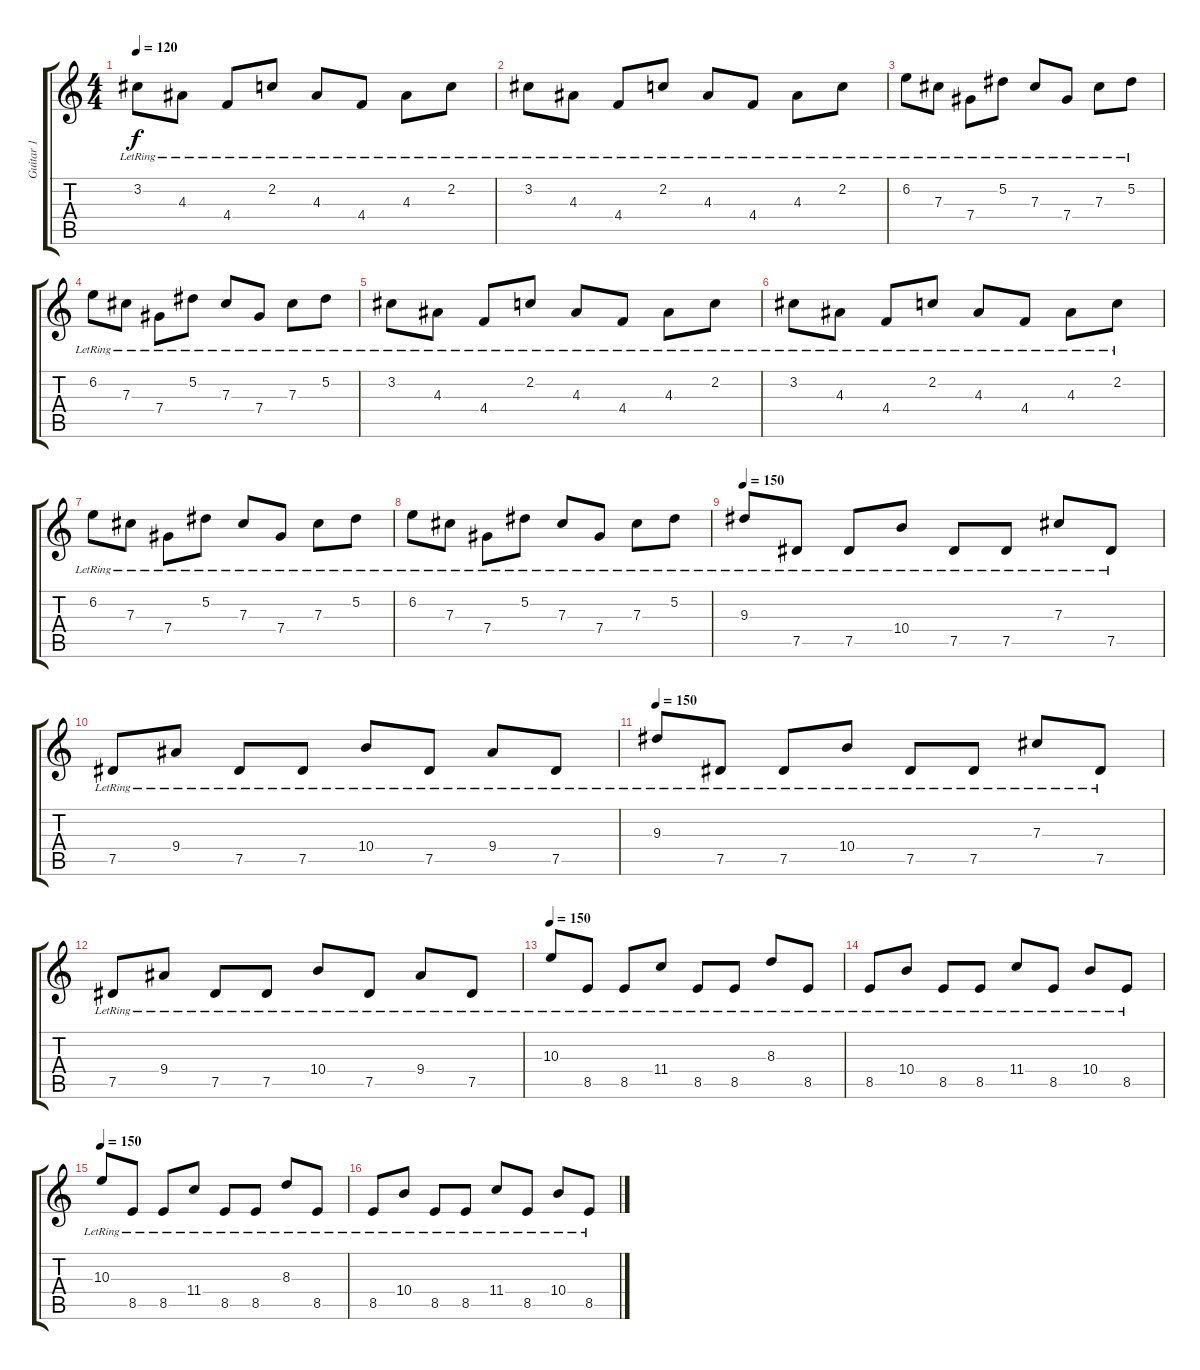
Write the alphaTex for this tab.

\track ("Guitar 1" "Guitar 1") {instrument acousticguitarsteel}
\staff {score tabs}
\tuning (Eb4 Bb3 Gb3 Db3 Ab2 Eb2) {hide}
\ts (4 4)
\tempo 120
\clef g2
\ks c
3.2{lr}.8{dy f} 4.3{lr}.8 4.4{lr}.8 2.2{lr}.8 4.3{lr}.8 4.4{lr}.8 4.3{lr}.8 2.2{lr}.8 |
3.2{lr}.8 4.3{lr}.8 4.4{lr}.8 2.2{lr}.8 4.3{lr}.8 4.4{lr}.8 4.3{lr}.8 2.2{lr}.8 |
6.2{lr}.8 7.3{lr}.8 7.4{lr}.8 5.2{lr}.8 7.3{lr}.8 7.4{lr}.8 7.3{lr}.8 5.2{lr}.8 |
6.2{lr}.8 7.3{lr}.8 7.4{lr}.8 5.2{lr}.8 7.3{lr}.8 7.4{lr}.8 7.3{lr}.8 5.2{lr}.8 |
3.2{lr}.8 4.3{lr}.8 4.4{lr}.8 2.2{lr}.8 4.3{lr}.8 4.4{lr}.8 4.3{lr}.8 2.2{lr}.8 |
3.2{lr}.8 4.3{lr}.8 4.4{lr}.8 2.2{lr}.8 4.3{lr}.8 4.4{lr}.8 4.3{lr}.8 2.2{lr}.8 |
6.2{lr}.8 7.3{lr}.8 7.4{lr}.8 5.2{lr}.8 7.3{lr}.8 7.4{lr}.8 7.3{lr}.8 5.2{lr}.8 |
6.2{lr}.8 7.3{lr}.8 7.4{lr}.8 5.2{lr}.8 7.3{lr}.8 7.4{lr}.8 7.3{lr}.8 5.2{lr}.8 |
\tempo 150
9.3{lr}.8 7.5{lr}.8 7.5{lr}.8 10.4{lr}.8 7.5{lr}.8 7.5{lr}.8 7.3{lr}.8 7.5{lr}.8 |
7.5{lr}.8 9.4{lr}.8 7.5{lr}.8 7.5{lr}.8 10.4{lr}.8 7.5{lr}.8 9.4{lr}.8 7.5{lr}.8 |
\tempo 150
9.3{lr}.8 7.5{lr}.8 7.5{lr}.8 10.4{lr}.8 7.5{lr}.8 7.5{lr}.8 7.3{lr}.8 7.5{lr}.8 |
7.5{lr}.8 9.4{lr}.8 7.5{lr}.8 7.5{lr}.8 10.4{lr}.8 7.5{lr}.8 9.4{lr}.8 7.5{lr}.8 |
\tempo 150
10.3{lr}.8 8.5{lr}.8 8.5{lr}.8 11.4{lr}.8 8.5{lr}.8 8.5{lr}.8 8.3{lr}.8 8.5{lr}.8 |
8.5{lr}.8 10.4{lr}.8 8.5{lr}.8 8.5{lr}.8 11.4{lr}.8 8.5{lr}.8 10.4{lr}.8 8.5{lr}.8 |
\tempo 150
10.3{lr}.8 8.5{lr}.8 8.5{lr}.8 11.4{lr}.8 8.5{lr}.8 8.5{lr}.8 8.3{lr}.8 8.5{lr}.8 |
8.5{lr}.8 10.4{lr}.8 8.5{lr}.8 8.5{lr}.8 11.4{lr}.8 8.5{lr}.8 10.4{lr}.8 8.5{lr}.8
